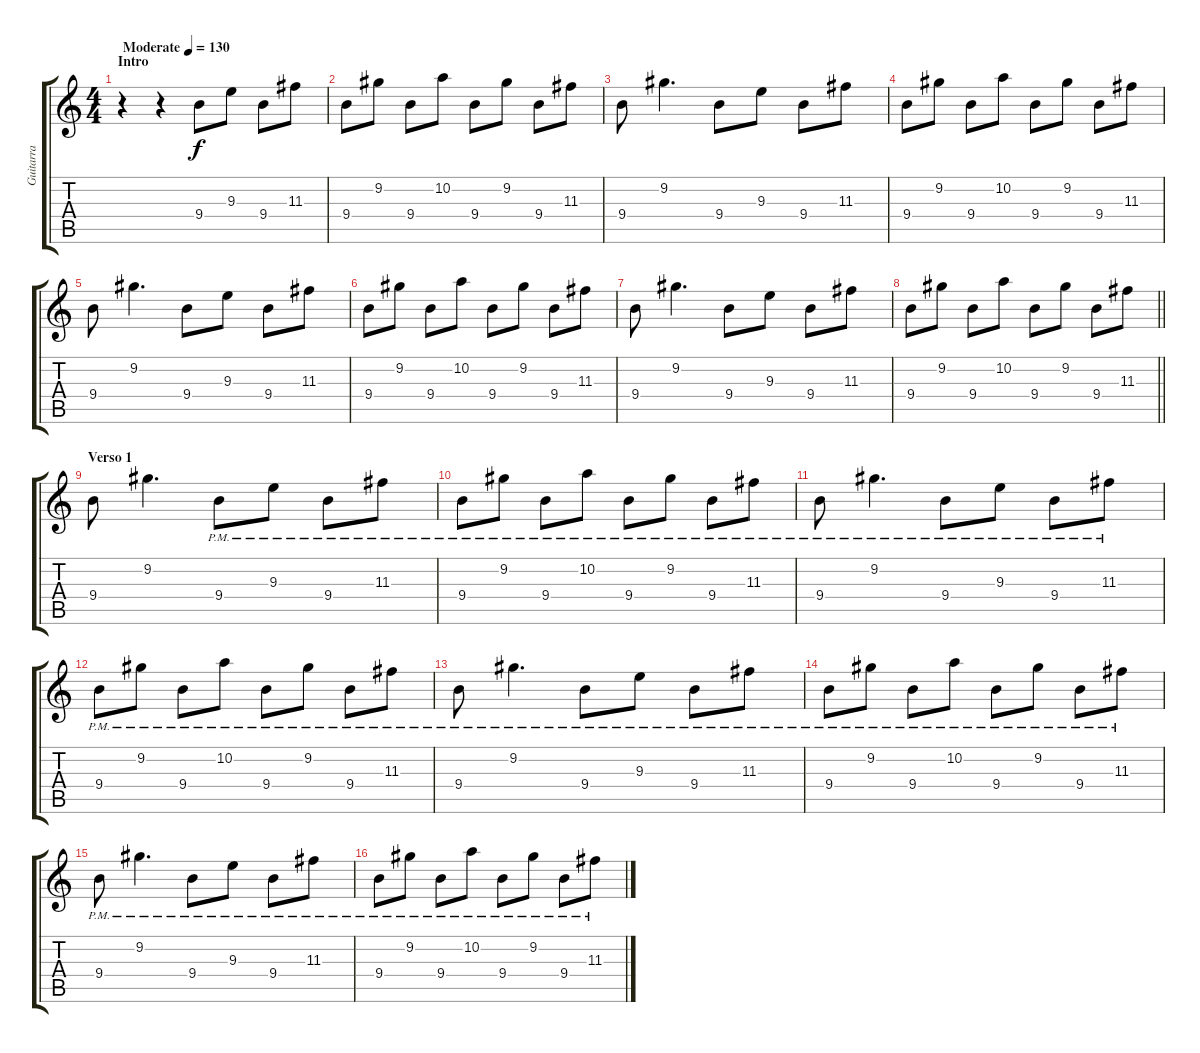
\track ("Guitarra" "Guitarra") {instrument overdrivenguitar}
\staff {score tabs}
\tuning (E4 B3 G3 D3 A2 E2) {hide}
\ts (4 4)
\section ("" "Intro")
\tempo (130 "Moderate")
\clef g2
\ks c
r.4{dy f instrument overdrivenguitar} r.4 9.4.8 9.3.8 9.4.8 11.3.8 |
9.4.8 9.2.8 9.4.8 10.2.8 9.4.8 9.2.8 9.4.8 11.3.8 |
9.4.8 9.2.4{d} 9.4.8 9.3.8 9.4.8 11.3.8 |
9.4.8 9.2.8 9.4.8 10.2.8 9.4.8 9.2.8 9.4.8 11.3.8 |
9.4.8 9.2.4{d} 9.4.8 9.3.8 9.4.8 11.3.8 |
9.4.8 9.2.8 9.4.8 10.2.8 9.4.8 9.2.8 9.4.8 11.3.8 |
9.4.8 9.2.4{d} 9.4.8 9.3.8 9.4.8 11.3.8 |
\barLineRight lightlight
9.4.8 9.2.8 9.4.8 10.2.8 9.4.8 9.2.8 9.4.8 11.3.8 |
\section ("" "Verso 1")
9.4.8 9.2.4{d} 9.4{pm}.8{instrument overdrivenguitar} 9.3{pm}.8 9.4{pm}.8 11.3{pm}.8 |
9.4{pm}.8 9.2{pm}.8 9.4{pm}.8 10.2{pm}.8 9.4{pm}.8 9.2{pm}.8 9.4{pm}.8 11.3{pm}.8 |
9.4{pm}.8 9.2{pm}.4{d} 9.4{pm}.8 9.3{pm}.8 9.4{pm}.8 11.3{pm}.8 |
9.4{pm}.8 9.2{pm}.8 9.4{pm}.8 10.2{pm}.8 9.4{pm}.8 9.2{pm}.8 9.4{pm}.8 11.3{pm}.8 |
9.4{pm}.8 9.2{pm}.4{d} 9.4{pm}.8 9.3{pm}.8 9.4{pm}.8 11.3{pm}.8 |
9.4{pm}.8 9.2{pm}.8 9.4{pm}.8 10.2{pm}.8 9.4{pm}.8 9.2{pm}.8 9.4{pm}.8 11.3{pm}.8 |
9.4{pm}.8 9.2{pm}.4{d} 9.4{pm}.8 9.3{pm}.8 9.4{pm}.8 11.3{pm}.8 |
9.4{pm}.8 9.2{pm}.8 9.4{pm}.8 10.2{pm}.8 9.4{pm}.8 9.2{pm}.8 9.4{pm}.8 11.3{pm}.8
